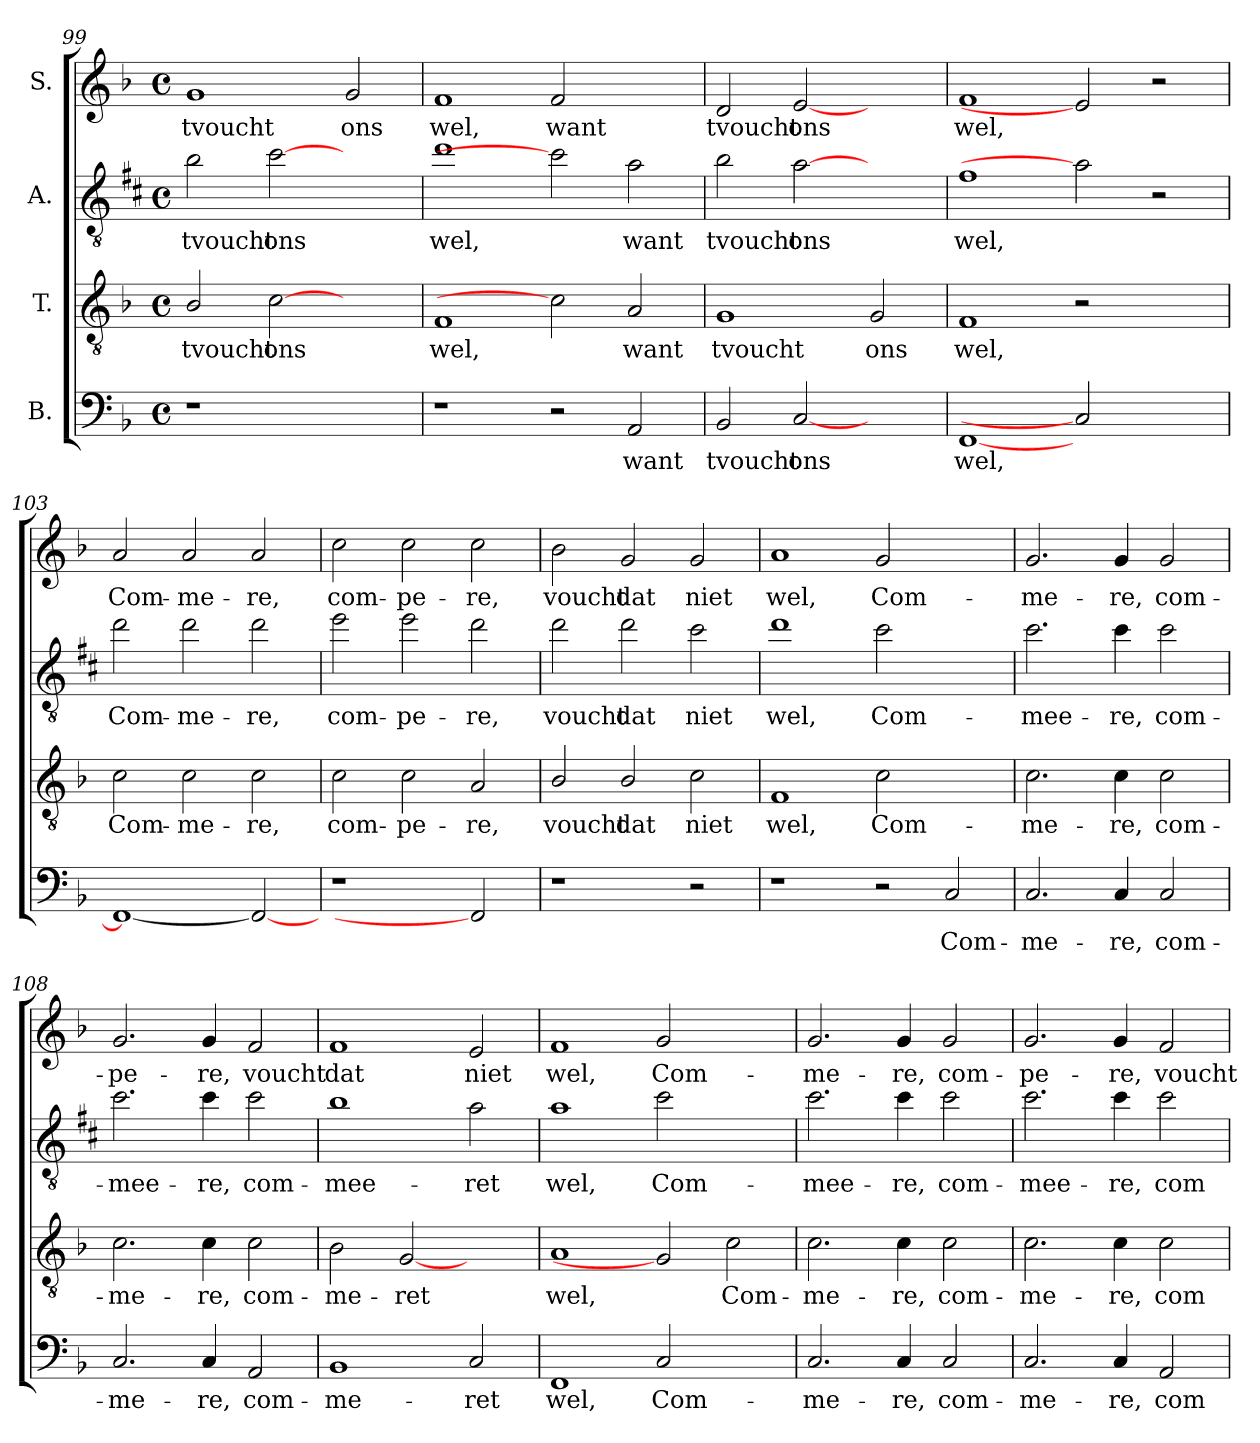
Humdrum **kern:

**kern	**text	**kern	**text	**kern	**text	**kern	**text
*part4	*part4	*part3	*part3	*part2	*part2	*part1	*part1
*staff4	*staff4	*staff3	*staff3	*staff2	*staff2	*staff1	*staff1
*I"B.	*	*I"T.	*	*I"A.	*	*I"S.	*
*clefF4	*	*clefGv2	*	*clefGv2	*	*clefG2	*
*	*	*ITrd-7c-12	*	*ITrd5c9	*	*	*
*k[b-]	*	*k[b-]	*	*k[b-]	*	*k[b-]	*
*F:	*	*F:	*	*F:	*	*F:	*
*M4/4	*	*M4/4	*	*M4/4	*	*M4/4	*
*met(c)	*	*met(c)	*	*met(c)	*	*met(c)	*
=99	=99	=99	=99	=99	=99	=99	=99
1r	.	2b-/	tvoucht	2d\	tvoucht	1g	tvoucht
.	.	[2cc	ons	[2e	ons	.	.
2ryy	.	2ryy	.	2ryy	.	2g/	ons
=100	=100	=100	=100	=100	=100	=100	=100
1r	.	1f	wel,	1f	wel,	1f	wel,
2r	.	2cc]	.	2e]	.	2f/	want
2AA/	want	2a/	want	2c\	want	2ryy	.
=101	=101	=101	=101	=101	=101	=101	=101
2BB-/	tvoucht	1g	tvoucht	2d\	tvoucht	2d/	tvoucht
[2C	ons	.	.	[2c	ons	[2e	ons
2ryy	.	2g/	ons	2ryy	.	2ryy	.
=102	=102	=102	=102	=102	=102	=102	=102
[1FF	wel,	1f	wel,	1A	wel,	1f	wel,
2C]	.	2r	.	2c]	.	2e]	.
2ryy	.	2ryy	.	2r	.	2r	.
=103	=103	=103	=103	=103	=103	=103	=103
1FF_	.	2cc\	Com-	2f\	Com-	2a/	Com-
.	.	2cc\	-me-	2f\	-me-	2a/	-me-
2FF_	.	2cc\	-re,	2f\	-re,	2a/	-re,
!!LO:PB:g=z
=104	=104	=104	=104	=104	=104	=104	=104
1r	.	2cc\	com-	2g\	com-	2cc\	com-
.	.	2cc\	-pe-	2g\	-pe-	2cc\	-pe-
2FF]	.	2a/	-re,	2f\	-re,	2cc\	-re,
=105	=105	=105	=105	=105	=105	=105	=105
1r	.	2b-/	voucht	2f\	voucht	2b-\	voucht
.	.	2b-/	dat	2f\	dat	2g/	dat
2r	.	2cc\	niet	2e\	niet	2g/	niet
=106	=106	=106	=106	=106	=106	=106	=106
1r	.	1f	wel,	1f	wel,	1a	wel,
2r	.	2cc\	Com-	2e\	Com-	2g/	Com-
2C/	Com-	2ryy	.	2ryy	.	2ryy	.
=107	=107	=107	=107	=107	=107	=107	=107
2.C/	-me-	2.cc\	-me-	2.e\	-mee-	2.g/	-me-
4C/	-re,	4cc\	-re,	4e\	-re,	4g/	-re,
2C/	com-	2cc\	com-	2e\	com-	2g/	com-
=108	=108	=108	=108	=108	=108	=108	=108
2.C/	-me-	2.cc\	-me-	2.e\	-mee-	2.g/	-pe-
4C/	-re,	4cc\	-re,	4e\	-re,	4g/	-re,
2AA/	com-	2cc\	com-	2e\	com-	2f/	voucht
=109	=109	=109	=109	=109	=109	=109	=109
1BB-	-me-	2b-\	-me-	1d	-mee-	1f	dat
.	.	[2g	-ret	.	.	.	.
2C/	-ret	2ryy	.	2c\	-ret	2e/	niet
=110	=110	=110	=110	=110	=110	=110	=110
1FF	wel,	1a	wel,	1c	wel,	1f	wel,
2C/	Com-	2g]	.	2e\	Com-	2g/	Com-
2ryy	.	2cc\	Com-	2ryy	.	2ryy	.
!!LO:LB:g=z
=111	=111	=111	=111	=111	=111	=111	=111
2.C/	-me-	2.cc\	-me-	2.e\	-mee-	2.g/	-me-
4C/	-re,	4cc\	-re,	4e\	-re,	4g/	-re,
2C/	com-	2cc\	com-	2e\	com-	2g/	com-
=112	=112	=112	=112	=112	=112	=112	=112
2.C/	-me-	2.cc\	-me-	2.e\	-mee-	2.g/	-pe-
4C/	-re,	4cc\	-re,	4e\	-re,	4g/	-re,
2AA/	com-	2cc\	com-	2e\	com-	2f/	voucht
=	=	=	=	=	=	=	=
*-	*-	*-	*-	*-	*-	*-	*-
